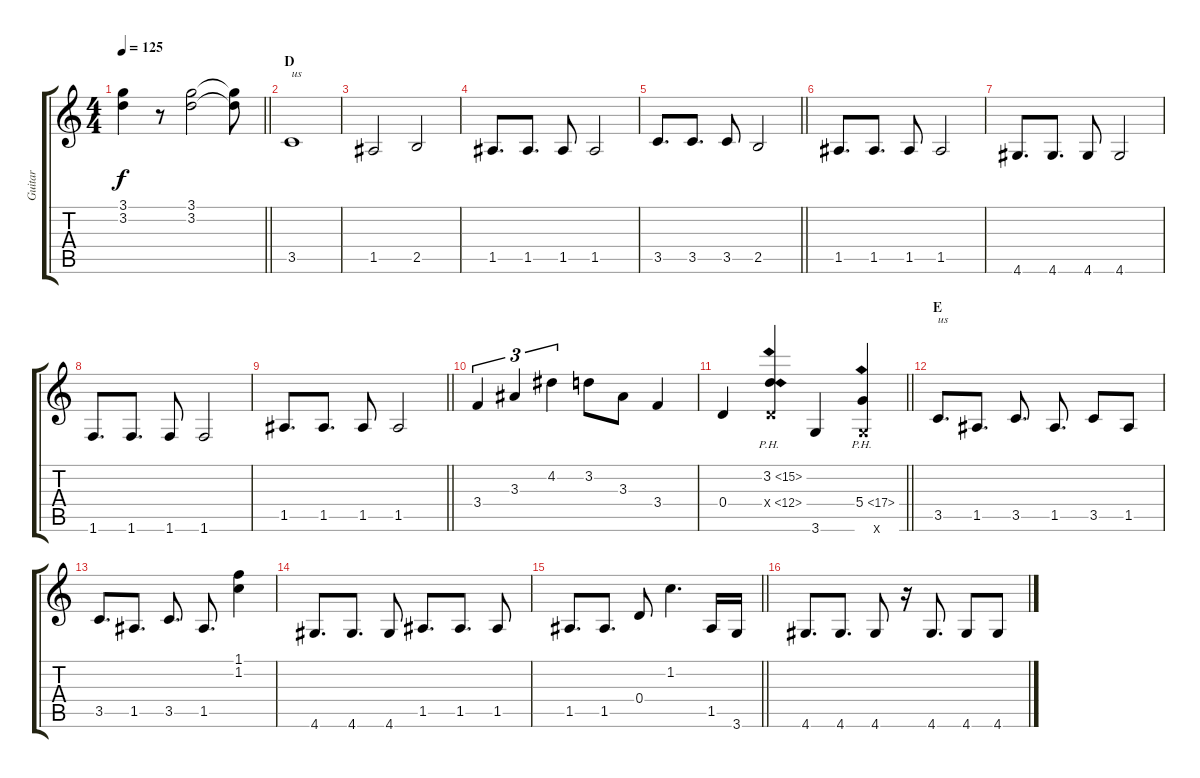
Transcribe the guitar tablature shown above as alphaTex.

\track ("Guitar" "Guitar") {instrument distortionguitar}
\staff {score tabs}
\tuning (E4 B3 G3 D3 A2 E2) {hide}
\ts (4 4)
\tempo 125
\clef g2
\barLineRight lightlight
\ks c
(3.1 3.2).4{dy f} r.8 (3.1 3.2).2 (3.1{t} 3.2{t}).8 |
\section ("" "D")
3.5.1{txt "us" volume 9} |
1.5.2 2.5.2 |
1.5.8{d} 1.5.8{d} 1.5.8 1.5.2 |
\barLineRight lightlight
3.5.8{d} 3.5.8{d} 3.5.8 2.5.2 |
1.5.8{d} 1.5.8{d} 1.5.8 1.5.2 |
4.6.8{d} 4.6.8{d} 4.6.8 4.6.2 |
1.6.8{d} 1.6.8{d} 1.6.8 1.6.2 |
\barLineRight lightlight
1.5.8{d} 1.5.8{d} 1.5.8 1.5.2 |
3.4.4{tu (3 2)} 3.3.4{tu (3 2)} 4.2.4{tu (3 2)} 3.2.8 3.3.8 3.4.4 |
\barLineRight lightlight
0.4.4 (3.2{ph 12} 0.4{ph 12 x}).4 3.6.4 (5.4{ph 12} 3.6{x}).4 |
\section ("" "E")
3.5.8{d txt "us" volume 12} 1.5.8{d} 3.5.8{d} 1.5.8{d} 3.5.8 1.5.8 |
3.5.8{d} 1.5.8{d} 3.5.8{d} 1.5.8{d} (1.1 1.2).4 |
4.6.8{d} 4.6.8{d} 4.6.8 1.5.8{d} 1.5.8{d} 1.5.8 |
\barLineRight lightlight
1.5.8{d} 1.5.8{d} 0.4.8 1.2.4{d} 1.5.16 3.6.16 |
4.6.8{d} 4.6.8{d} 4.6.8 r.16 4.6.8{d} 4.6.8 4.6.8
